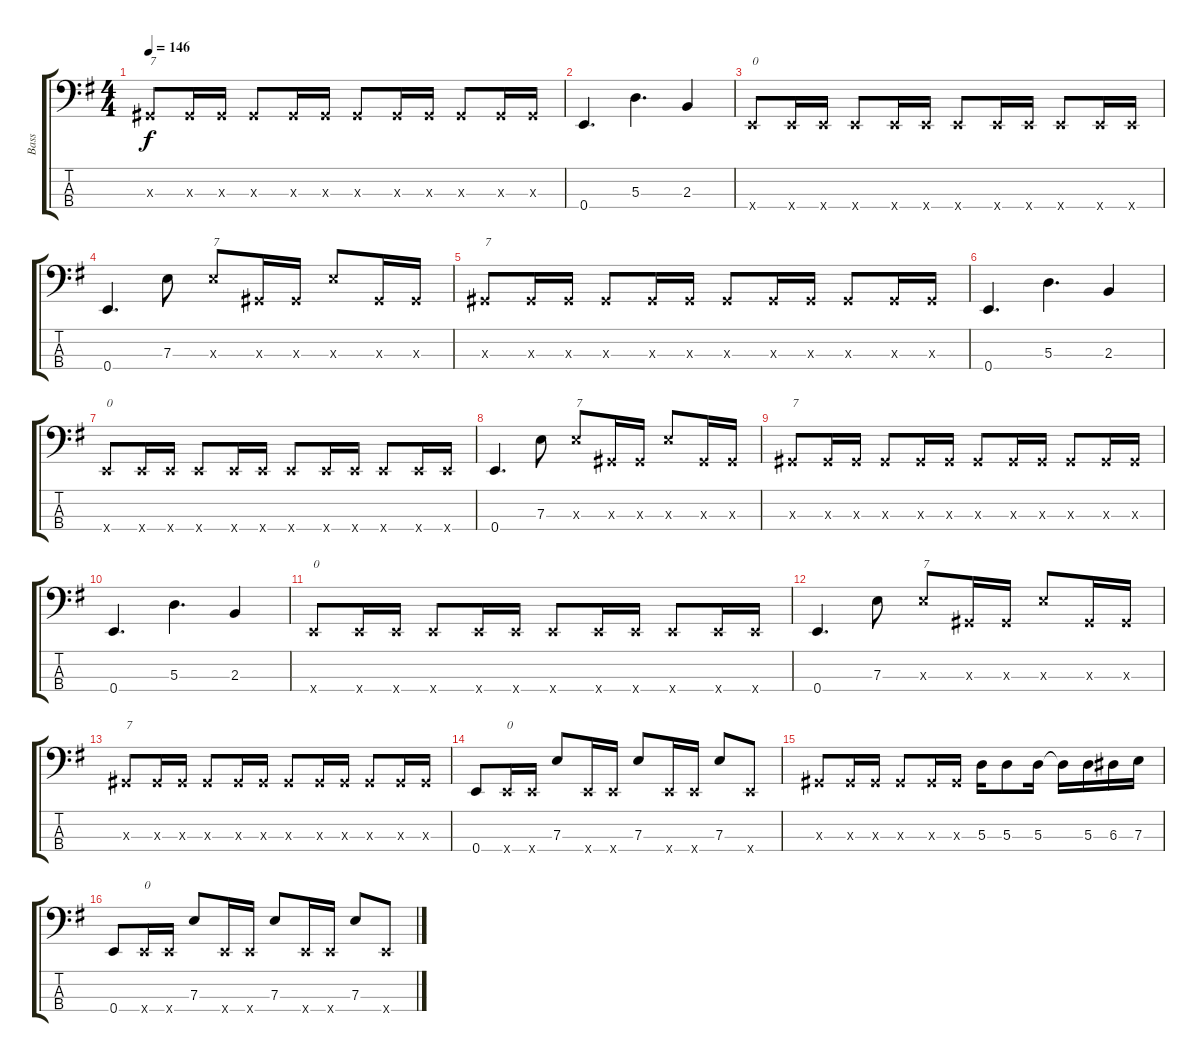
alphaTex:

\track ("Bass" "Bass") {instrument electricbassfinger}
\staff {score tabs}
\tuning (G2 D2 A1 E1) {hide}
\ts (4 4)
\tempo 146
\clef f4
\ks g
-1.3{x}.8{txt "7" dy f} -1.3{x}.16 -1.3{x}.16 -1.3{x}.8 -1.3{x}.16 -1.3{x}.16 -1.3{x}.8 -1.3{x}.16 -1.3{x}.16 -1.3{x}.8 -1.3{x}.16 -1.3{x}.16 |
0.4.4{d} 5.3.4{d} 2.3.4 |
0.4{x}.8{txt "0"} 0.4{x}.16 0.4{x}.16 0.4{x}.8 0.4{x}.16 0.4{x}.16 0.4{x}.8 0.4{x}.16 0.4{x}.16 0.4{x}.8 0.4{x}.16 0.4{x}.16 |
0.4.4{d} 7.3.8 7.3{x}.8{txt "7"} -1.3{x}.16 -1.3{x}.16 7.3{x}.8 -1.3{x}.16 -1.3{x}.16 |
-1.3{x}.8{txt "7"} -1.3{x}.16 -1.3{x}.16 -1.3{x}.8 -1.3{x}.16 -1.3{x}.16 -1.3{x}.8 -1.3{x}.16 -1.3{x}.16 -1.3{x}.8 -1.3{x}.16 -1.3{x}.16 |
0.4.4{d} 5.3.4{d} 2.3.4 |
0.4{x}.8{txt "0"} 0.4{x}.16 0.4{x}.16 0.4{x}.8 0.4{x}.16 0.4{x}.16 0.4{x}.8 0.4{x}.16 0.4{x}.16 0.4{x}.8 0.4{x}.16 0.4{x}.16 |
0.4.4{d} 7.3.8 7.3{x}.8{txt "7"} -1.3{x}.16 -1.3{x}.16 7.3{x}.8 -1.3{x}.16 -1.3{x}.16 |
-1.3{x}.8{txt "7"} -1.3{x}.16 -1.3{x}.16 -1.3{x}.8 -1.3{x}.16 -1.3{x}.16 -1.3{x}.8 -1.3{x}.16 -1.3{x}.16 -1.3{x}.8 -1.3{x}.16 -1.3{x}.16 |
0.4.4{d} 5.3.4{d} 2.3.4 |
0.4{x}.8{txt "0"} 0.4{x}.16 0.4{x}.16 0.4{x}.8 0.4{x}.16 0.4{x}.16 0.4{x}.8 0.4{x}.16 0.4{x}.16 0.4{x}.8 0.4{x}.16 0.4{x}.16 |
0.4.4{d} 7.3.8 7.3{x}.8{txt "7"} -1.3{x}.16 -1.3{x}.16 7.3{x}.8 -1.3{x}.16 -1.3{x}.16 |
-1.3{x}.8{txt "7"} -1.3{x}.16 -1.3{x}.16 -1.3{x}.8 -1.3{x}.16 -1.3{x}.16 -1.3{x}.8 -1.3{x}.16 -1.3{x}.16 -1.3{x}.8 -1.3{x}.16 -1.3{x}.16 |
0.4.8 0.4{x}.16{txt "0"} 0.4{x}.16 7.3.8 0.4{x}.16 0.4{x}.16 7.3.8 0.4{x}.16 0.4{x}.16 7.3.8 0.4{x}.8 |
-1.3{x}.8 -1.3{x}.16 -1.3{x}.16 -1.3{x}.8 -1.3{x}.16 -1.3{x}.16 5.3.16 5.3.8 5.3.16 5.3{t}.16 5.3.16 6.3.16 7.3.16 |
0.4.8 0.4{x}.16{txt "0"} 0.4{x}.16 7.3.8 0.4{x}.16 0.4{x}.16 7.3.8 0.4{x}.16 0.4{x}.16 7.3.8 0.4{x}.8
